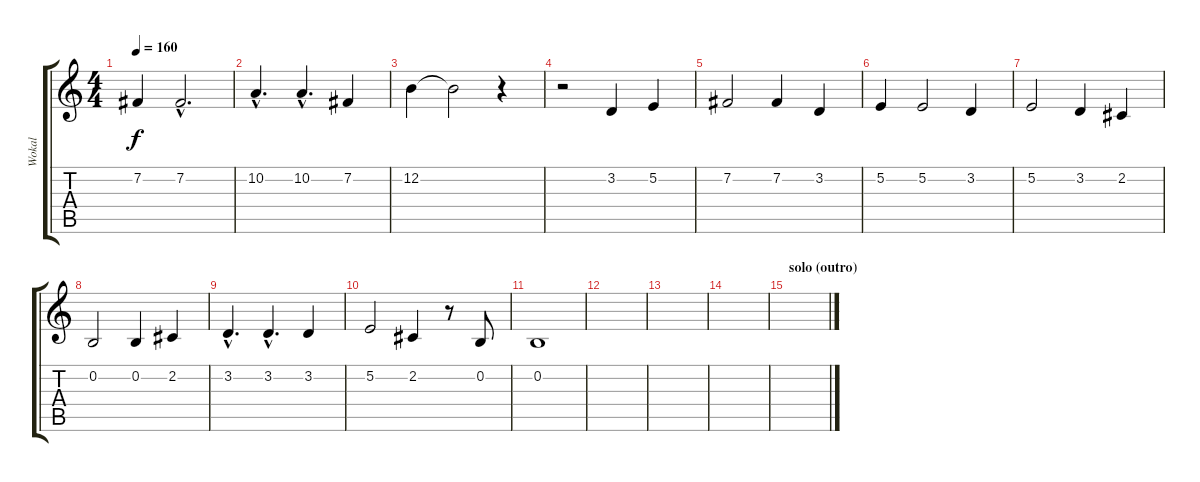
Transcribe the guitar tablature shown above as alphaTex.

\track ("Wokal" "Wokal") {instrument voiceoohs}
\staff {score tabs}
\tuning (E4 B3 G3 D3 A2 E2) {hide}
\ts (4 4)
\tempo 160
\clef g2
\ks c
7.2.4{dy f} 7.2{hac}.2{d} |
10.2{hac}.4{d} 10.2{hac}.4{d} 7.2.4 |
12.2.4 12.2{t}.2 r.4 |
r.2 3.2.4 5.2.4 |
7.2.2 7.2.4 3.2.4 |
5.2.4 5.2.2 3.2.4 |
5.2.2 3.2.4 2.2.4 |
0.2.2 0.2.4 2.2.4 |
3.2{hac}.4{d} 3.2{hac}.4{d} 3.2.4 |
5.2.2 2.2.4 r.8 0.2.8 |
0.2.1 |
|
|
|
\section ("" "solo (outro)")
